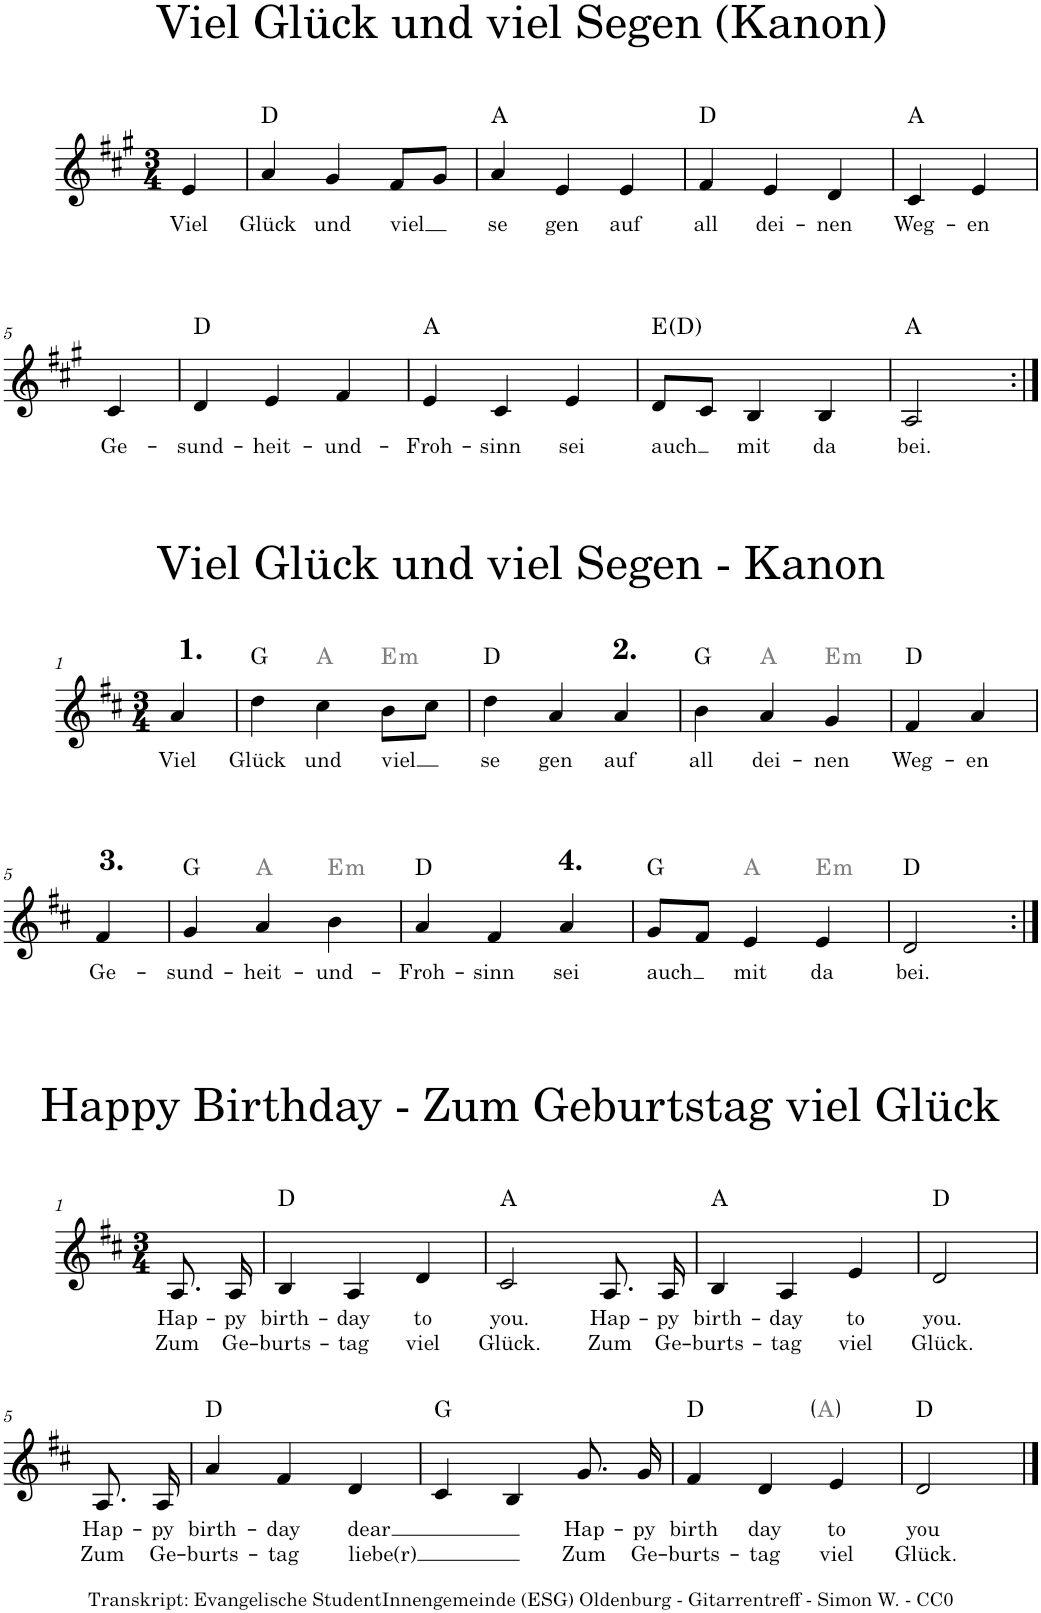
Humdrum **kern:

**kern	**text	**text	**harte
*part1	*part1	*part1	*part1
*staff1	*staff1	*staff1	*
*I"Piano	*	*	*
*I'Pno.	*	*	*
*clefG2	*	*	*
*k[f#c#g#]	*	*	*
*M3/4	*	*	*
=1	=1	=1	=1
!	!LO:LY:b	!	!
4e/	Viel	.	.
=2	=2	=2	=2
!	!LO:LY:b	!	!
4a/	Glück	.	D:maj
!	!LO:LY:b	!	!
4g#/	und	.	.
!	!LO:LY:b	!	!
8f#/L	viel	.	.
8g#/J	.	.	.
=3	=3	=3	=3
!	!LO:LY:b	!	!
4a/	se	.	A:maj
!	!LO:LY:b	!	!
4e/	gen	.	.
!	!LO:LY:b	!	!
4e/	auf	.	.
=4	=4	=4	=4
!	!LO:LY:b	!	!
4f#/	all	.	D:maj
!	!LO:LY:b	!	!
4e/	dei-	.	.
!	!LO:LY:b	!	!
4d/	-nen	.	.
=4X1	=4X1	=4X1	=4X1
!	!LO:LY:b	!	!
4c#/	Weg-	.	A:maj
!	!LO:LY:b	!	!
4e/	-en	.	.
!!LO:LB:g=z
=5	=5	=5	=5
!	!LO:LY:b	!	!
4c#/	Ge-	.	.
=6	=6	=6	=6
!	!LO:LY:b	!	!
4d/	-sund-	.	D:maj
!	!LO:LY:b	!	!
4e/	-heit-	.	.
!	!LO:LY:b	!	!
4f#/	-und-	.	.
=7	=7	=7	=7
!	!LO:LY:b	!	!
4e/	Froh-	.	A:maj
!	!LO:LY:b	!	!
4c#/	-sinn	.	.
!	!LO:LY:b	!	!
4e/	sei	.	.
=8	=8	=8	=8
!	!LO:LY:b	!	!
8d/L	auch	.	E:maj
8c#/J	.	.	.
!	!LO:LY:b	!	!
4B/	mit	.	.
!	!LO:LY:b	!	!
4B/	da	.	.
=9	=9	=9	=9
!	!LO:LY:b	!	!
2A/	bei.	.	A:maj
!!LO:LB:g=z
!!LO:REH:place=s1:a:B:cj:enc=none:fs=14:t=1.
=1:|!	=1:|!	=1:|!	=1:|!
*k[f#c#]	*	*	*
*M3/4	*	*	*
!	!LO:LY:b	!	!
4a/	Viel	.	.
=2	=2	=2	=2
!	!LO:LY:b	!	!
4dd\	Glück	.	G:maj
!	!LO:LY:b	!	!
4cc#\	und	.	A:maj
!	!LO:LY:b	!	!LO:H:kt=m
8b\L	viel	.	E:min
8cc#\J	.	.	.
!!LO:REH:place=s1:a:B:cj:enc=none:fs=14:t=2.:qo=2
=3	=3	=3	=3
!	!LO:LY:b	!	!
4dd\	se	.	D:maj
!	!LO:LY:b	!	!
4a/	gen	.	.
!	!LO:LY:b	!	!
4a/	auf	.	.
=4	=4	=4	=4
!	!LO:LY:b	!	!
4b\	all	.	G:maj
!	!LO:LY:b	!	!
4a/	dei-	.	A:maj
!	!LO:LY:b	!	!LO:H:kt=m
4g/	-nen	.	E:min
=4X2	=4X2	=4X2	=4X2
!	!LO:LY:b	!	!
4f#/	Weg-	.	D:maj
!	!LO:LY:b	!	!
4a/	-en	.	.
!!LO:LB:g=z
!!LO:REH:place=s1:a:B:cj:enc=none:fs=14:t=3.
=5	=5	=5	=5
!	!LO:LY:b	!	!
4f#/	Ge-	.	.
=6	=6	=6	=6
!	!LO:LY:b	!	!
4g/	-sund-	.	G:maj
!	!LO:LY:b	!	!
4a/	-heit-	.	A:maj
!	!LO:LY:b	!	!LO:H:kt=m
4b\	-und-	.	E:min
!!LO:REH:place=s1:a:B:cj:enc=none:fs=14:t=4.:qo=2
=7	=7	=7	=7
!	!LO:LY:b	!	!
4a/	Froh-	.	D:maj
!	!LO:LY:b	!	!
4f#/	-sinn	.	.
!	!LO:LY:b	!	!
4a/	sei	.	.
=8	=8	=8	=8
!	!LO:LY:b	!	!
8g/L	auch	.	G:maj
8f#/J	.	.	.
!	!LO:LY:b	!	!
4e/	mit	.	A:maj
!	!LO:LY:b	!	!LO:H:kt=m
4e/	da	.	E:min
=9	=9	=9	=9
!	!LO:LY:b	!	!
2d/	bei.	.	D:maj
!!LO:LB:g=z
=1:|!	=1:|!	=1:|!	=1:|!
*M3/4	*	*	*
!	!LO:LY:b	!LO:LY:b	!
8.A/	Hap-	Zum	.
!	!LO:LY:b	!LO:LY:b	!
16A/	-py	Ge-	.
=2	=2	=2	=2
!	!LO:LY:b	!LO:LY:b	!
4B/	birth-	-burts-	D:maj
!	!LO:LY:b	!LO:LY:b	!
4A/	-day	-tag	.
!	!LO:LY:b	!LO:LY:b	!
4d/	to	viel	.
=3	=3	=3	=3
!	!LO:LY:b	!LO:LY:b	!
2c#/	you.	Glück.	A:maj
!	!LO:LY:b	!LO:LY:b	!
8.A/	Hap-	Zum	.
!	!LO:LY:b	!LO:LY:b	!
16A/	-py	Ge-	.
=4	=4	=4	=4
!	!LO:LY:b	!LO:LY:b	!
4B/	birth-	-burts-	A:maj
!	!LO:LY:b	!LO:LY:b	!
4A/	-day	-tag	.
!	!LO:LY:b	!LO:LY:b	!
4e/	to	viel	.
=4X3	=4X3	=4X3	=4X3
!	!LO:LY:b	!LO:LY:b	!
2d/	you.	Glück.	D:maj
!!LO:LB:g=z
=5	=5	=5	=5
!	!LO:LY:b	!LO:LY:b	!
8.A/	Hap-	Zum	.
!	!LO:LY:b	!LO:LY:b	!
16A/	-py	Ge-	.
=6	=6	=6	=6
!	!LO:LY:b	!LO:LY:b	!
4a/	birth-	-burts-	D:maj
!	!LO:LY:b	!LO:LY:b	!
4f#/	-day	-tag	.
!	!LO:LY:b	!LO:LY:b	!
4d/	dear	liebe(r)	.
=7	=7	=7	=7
4c#/	.	.	G:maj
4B/	.	.	.
!	!LO:LY:b	!LO:LY:b	!
8.g/	Hap-	Zum	.
!	!LO:LY:b	!LO:LY:b	!
16g/	-py	Ge-	.
=8	=8	=8	=8
!	!LO:LY:b	!LO:LY:b	!
4f#/	birth	-burts-	D:maj
!	!LO:LY:b	!LO:LY:b	!
4d/	day	-tag	.
!	!LO:LY:b	!LO:LY:b	!
4e/	to	viel	A:maj
=9	=9	=9	=9
!	!LO:LY:b	!LO:LY:b	!
2d/	you	Glück.	D:maj
==	==	==	==
*-	*-	*-	*-
